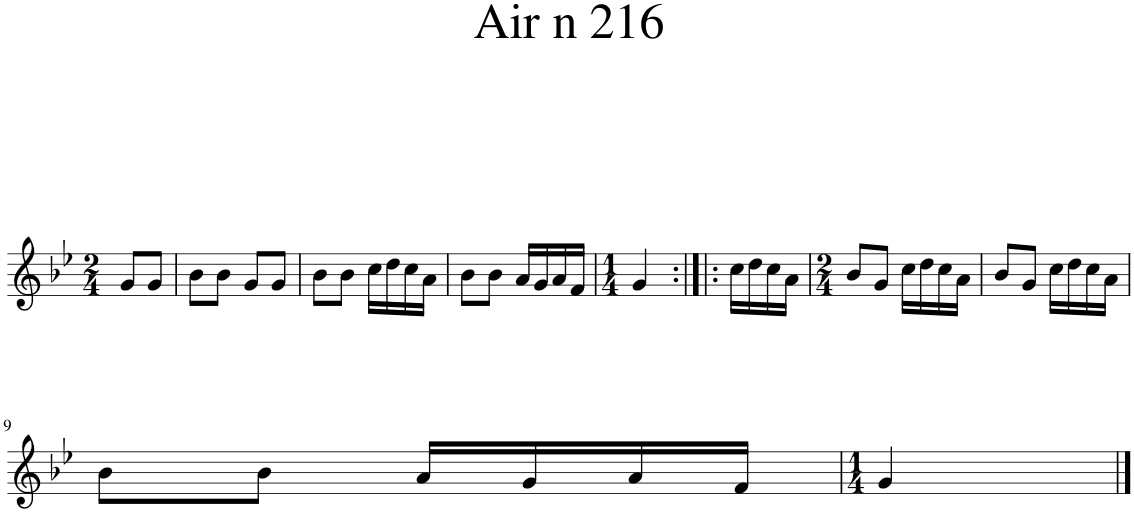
**kern
*part1
*staff1
*I"Piano
*I'Pno.
*clefG2
*k[b-e-]
*M2/4
=1
8g/L
8g/J
=2
8b-\L
8b-\J
8g/L
8g/J
=3
8b-\L
8b-\J
16cc\LL
16dd\
16cc\
16a\JJ
=4
8b-\L
8b-\J
16a/LL
16g/
16a/
16f/JJ
=5
*M1/4
4g/
=6:|!|:
16cc\LL
16dd\
16cc\
16a\JJ
=7
*M2/4
8b-/L
8g/J
16cc\LL
16dd\
16cc\
16a\JJ
=8
8b-/L
8g/J
16cc\LL
16dd\
16cc\
16a\JJ
!!LO:LB:g=z
=9
8b-\L
8b-\J
16a/LL
16g/
16a/
16f/JJ
=10
*M1/4
4g/
==
*-
